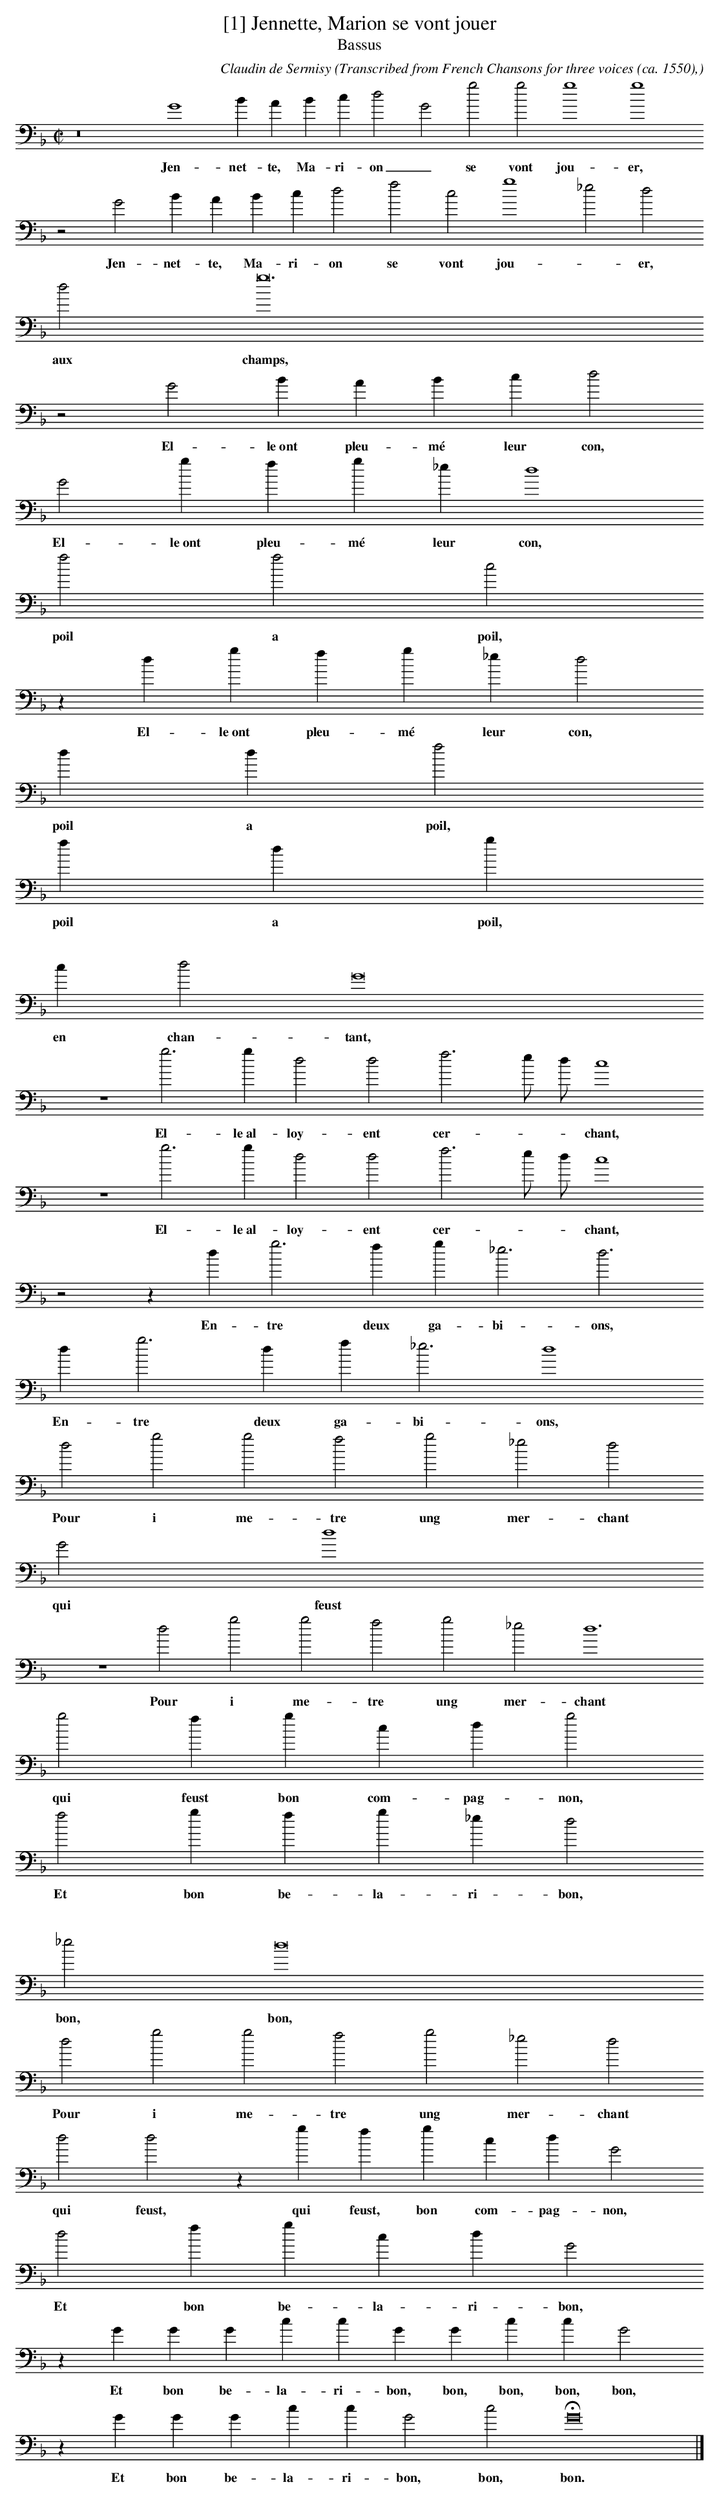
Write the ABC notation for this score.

X:1
T:[1] Jennette, Marion se vont jouer
T:Bassus
O: Transcribed from French Chansons for three voices (ca. 1550),
O: Part I: Three-Part Chansons Printed by Gardane (1541),
O: Edited by Courtney S. Adams, A-R Editions, Inc. Madison, Wisconsin
C: Claudin de Sermisy
M:C|
L:1/2
K:G dor bass
z4 G2 B/ A/ B/ c/ d G g g g2 g2
w: Jen- net- te, Ma- ri- on _ se vont jou- er,
z G B/ A/ B/ c/ d f c g2 _e d
w: Jen- net- te, Ma- ri- on  se vont jou- * er,
d g6
w: aux champs,
z G B/ A/ B/ c/ d
w: El- le~ont  pleu- mé leur con,
G g/ f/ g/_e/ d2
w: El- le~ont pleu- mé leur con,
f f c
w: poil a poil,
z/ d/ g/ f/ g/ _e/ d
w: El- le~ont pleu- mé leur con,
d/ d/ f
w: poil a poil,
f/ d/ g/
w: poil a poil,
c/ d G4
w: en chan- tant,
z2 g > g d d f3/2 e// d// c2
w: El- le~al- loy- ent cer- * _ chant,
z2 g > g d d f3/2 e// d// c2
w: El- le~al- loy- ent cer- * _ chant,
z z/ d/ g > f g/ _e3/2 d3/2
w: En- tre deux ga- bi- ons,
d/ g3/2 d/ f/ _e3/2 d2
w: En- tre deux ga- bi- ons,
d g g f g _e d
w: Pour i me- tre ung mer- chant
G d2
w: qui feust
z2 d g g f g _e d3
w: Pour i me- tre ung mer- chant
g f/ g/ c/ d/ g
w: qui feust bon com- pag- non,
f g/ f/ g/ _e/ d
w: Et bon be- la- ri- bon,
_e d4
w: bon, bon,
d g g f g _e d
w: Pour i me- tre ung mer- chant
d d  z/ g/ f/ g/ c/ d/ G
w: qui feust, qui feust, bon com- pag- non,
d f/ g/ c/ d/ G
w: Et bon be- la- ri- bon,
z/ G/ G/ G/ c/ c/ G/ G/ c/ c/ G
w: Et bon be- la- ri- bon, bon, bon, bon, bon,
z/ G/ G/ G/ c/ c/ G c HG4 |]
w: Et bon be- la- ri- bon, bon, bon.
